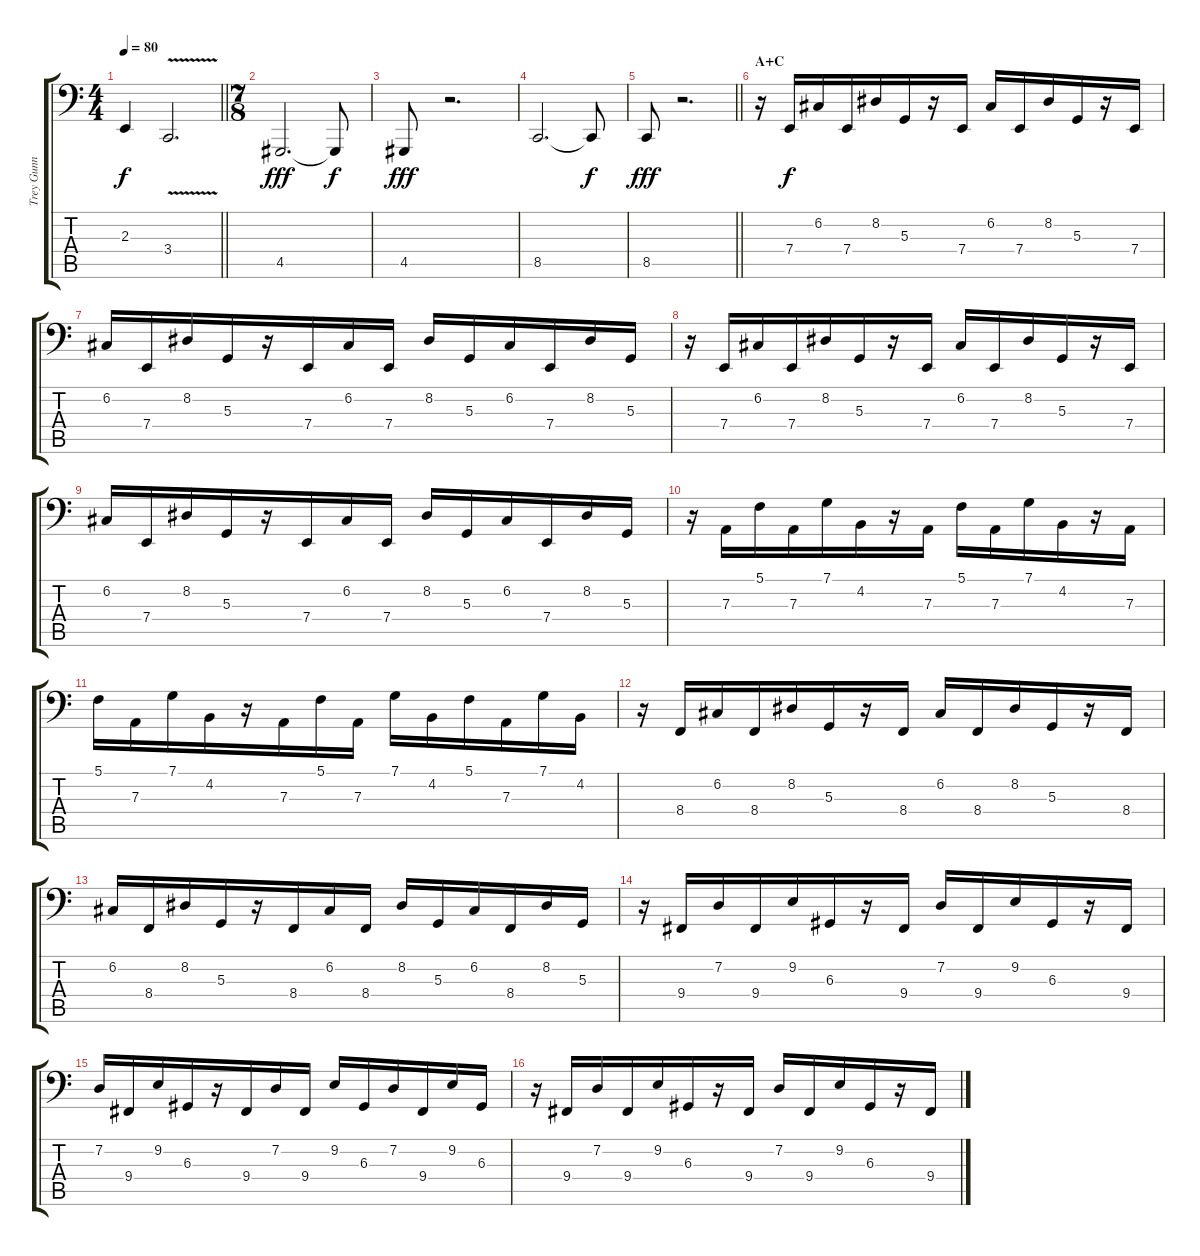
\track ("Trey Gunn (Warr Guitar)" "Trey Gunn ") {instrument lead8bassandlead}
\staff {score tabs}
\tuning (C3 G2 D2 A1 E1 B0) {hide}
\ts (4 4)
\tempo 80
\clef f4
\barLineRight lightlight
\ks c
2.3.4{dy f} 3.4{v}.2{d} |
\ts (7 8)
4.5.2{d dy fff} 4.5{t}.8{dy f} |
4.5.8{dy fff} r.2{d} |
8.5.2{d} 8.5{t}.8{dy f} |
\barLineRight lightlight
8.5.8{dy fff} r.2{d} |
\section ("" "A+C")
r.16{volume 10} 7.4.16{dy f} 6.2.16 7.4.16 8.2.16 5.3.16 r.16 7.4.16 6.2.16 7.4.16 8.2.16 5.3.16 r.16 7.4.16 |
6.2.16 7.4.16 8.2.16 5.3.16 r.16 7.4.16 6.2.16 7.4.16 8.2.16 5.3.16 6.2.16 7.4.16 8.2.16 5.3.16 |
r.16 7.4.16 6.2.16 7.4.16 8.2.16 5.3.16 r.16 7.4.16 6.2.16 7.4.16 8.2.16 5.3.16 r.16 7.4.16 |
6.2.16 7.4.16 8.2.16 5.3.16 r.16 7.4.16 6.2.16 7.4.16 8.2.16 5.3.16 6.2.16 7.4.16 8.2.16 5.3.16 |
r.16 7.3.16 5.1.16 7.3.16 7.1.16 4.2.16 r.16 7.3.16 5.1.16 7.3.16 7.1.16 4.2.16 r.16 7.3.16 |
5.1.16 7.3.16 7.1.16 4.2.16 r.16 7.3.16 5.1.16 7.3.16 7.1.16 4.2.16 5.1.16 7.3.16 7.1.16 4.2.16 |
r.16 8.4.16 6.2.16 8.4.16 8.2.16 5.3.16 r.16 8.4.16 6.2.16 8.4.16 8.2.16 5.3.16 r.16 8.4.16 |
6.2.16 8.4.16 8.2.16 5.3.16 r.16 8.4.16 6.2.16 8.4.16 8.2.16 5.3.16 6.2.16 8.4.16 8.2.16 5.3.16 |
r.16 9.4.16 7.2.16 9.4.16 9.2.16 6.3.16 r.16 9.4.16 7.2.16 9.4.16 9.2.16 6.3.16 r.16 9.4.16 |
7.2.16 9.4.16 9.2.16 6.3.16 r.16 9.4.16 7.2.16 9.4.16 9.2.16 6.3.16 7.2.16 9.4.16 9.2.16 6.3.16 |
r.16 9.4.16 7.2.16 9.4.16 9.2.16 6.3.16 r.16 9.4.16 7.2.16 9.4.16 9.2.16 6.3.16 r.16 9.4.16
